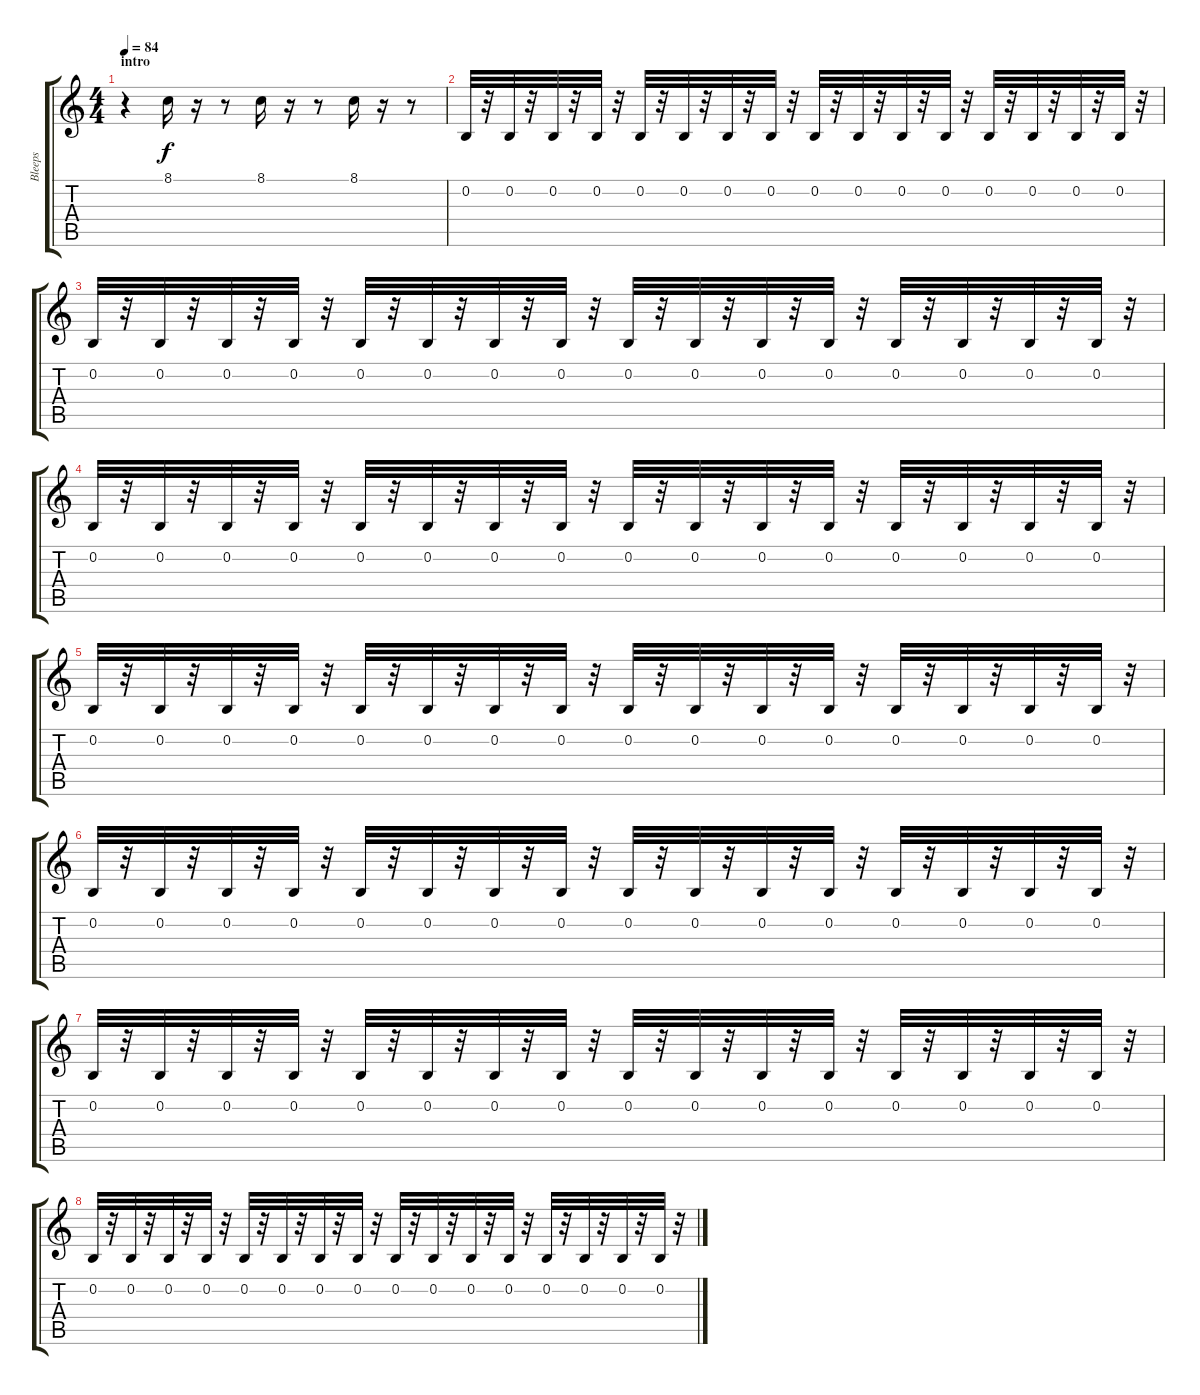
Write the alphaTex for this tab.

\track ("Bleeps" "Bleeps") {instrument lead5charang}
\staff {score tabs}
\tuning (E4 B3 G3 D3 A2 E2) {hide}
\ts (4 4)
\section ("" "intro")
\tempo 84
\clef g2
\ks c
r.4{dy f instrument lead5charang} 8.1.16 r.16 r.8 8.1.16 r.16 r.8 8.1.16 r.16 r.8 |
0.2.32 r.32 0.2.32 r.32 0.2.32 r.32 0.2.32 r.32 0.2.32 r.32 0.2.32 r.32 0.2.32 r.32 0.2.32 r.32 0.2.32 r.32 0.2.32 r.32 0.2.32 r.32 0.2.32 r.32 0.2.32 r.32 0.2.32 r.32 0.2.32 r.32 0.2.32 r.32 |
0.2.32 r.32 0.2.32 r.32 0.2.32 r.32 0.2.32 r.32 0.2.32 r.32 0.2.32 r.32 0.2.32 r.32 0.2.32 r.32 0.2.32 r.32 0.2.32 r.32 0.2.32 r.32 0.2.32 r.32 0.2.32 r.32 0.2.32 r.32 0.2.32 r.32 0.2.32 r.32 |
0.2.32 r.32 0.2.32 r.32 0.2.32 r.32 0.2.32 r.32 0.2.32 r.32 0.2.32 r.32 0.2.32 r.32 0.2.32 r.32 0.2.32 r.32 0.2.32 r.32 0.2.32 r.32 0.2.32 r.32 0.2.32 r.32 0.2.32 r.32 0.2.32 r.32 0.2.32 r.32 |
0.2.32 r.32 0.2.32 r.32 0.2.32 r.32 0.2.32 r.32 0.2.32 r.32 0.2.32 r.32 0.2.32 r.32 0.2.32 r.32 0.2.32 r.32 0.2.32 r.32 0.2.32 r.32 0.2.32 r.32 0.2.32 r.32 0.2.32 r.32 0.2.32 r.32 0.2.32 r.32 |
0.2.32 r.32 0.2.32 r.32 0.2.32 r.32 0.2.32 r.32 0.2.32 r.32 0.2.32 r.32 0.2.32 r.32 0.2.32 r.32 0.2.32 r.32 0.2.32 r.32 0.2.32 r.32 0.2.32 r.32 0.2.32 r.32 0.2.32 r.32 0.2.32 r.32 0.2.32 r.32 |
0.2.32 r.32 0.2.32 r.32 0.2.32 r.32 0.2.32 r.32 0.2.32 r.32 0.2.32 r.32 0.2.32 r.32 0.2.32 r.32 0.2.32 r.32 0.2.32 r.32 0.2.32 r.32 0.2.32 r.32 0.2.32 r.32 0.2.32 r.32 0.2.32 r.32 0.2.32 r.32 |
0.2.32 r.32 0.2.32 r.32 0.2.32 r.32 0.2.32 r.32 0.2.32 r.32 0.2.32 r.32 0.2.32 r.32 0.2.32 r.32 0.2.32 r.32 0.2.32 r.32 0.2.32 r.32 0.2.32 r.32 0.2.32 r.32 0.2.32 r.32 0.2.32 r.32 0.2.32 r.32
